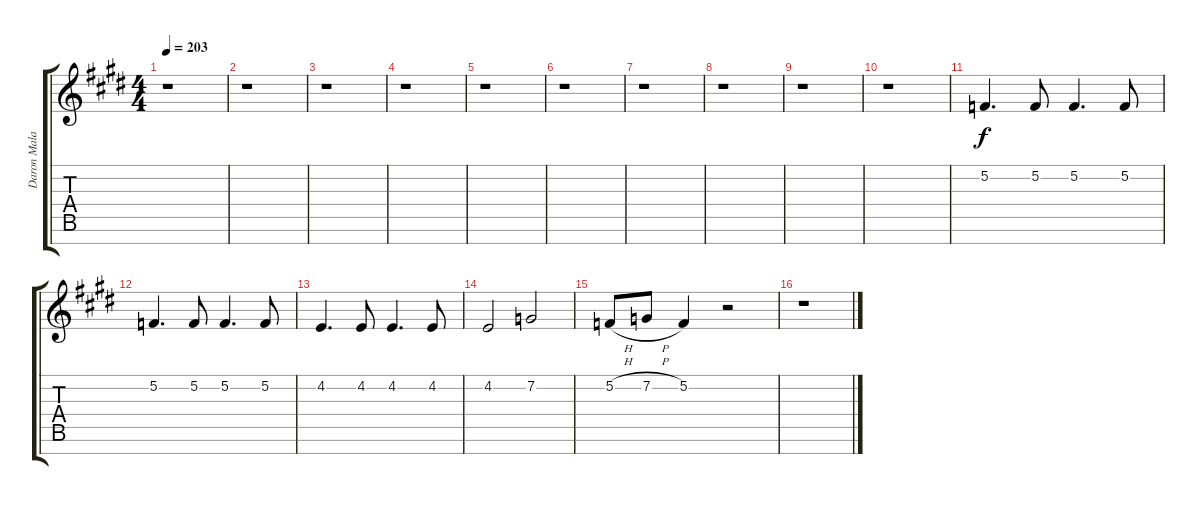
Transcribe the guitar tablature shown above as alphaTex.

\track ("Daron Malakian [Vocals]" "Daron Mala") {instrument clarinet}
\staff {score tabs}
\tuning (F4 C4 Ab3 Eb3 Bb2 F2 C2) {hide}
\ts (4 4)
\tempo 203
\clef g2
\ks c#minor
r.1{dy f} |
r.1 |
r.1 |
r.1 |
r.1 |
r.1 |
r.1 |
r.1 |
r.1 |
r.1 |
5.2.4{d volume 14} 5.2.8 5.2.4{d} 5.2.8 |
5.2.4{d} 5.2.8 5.2.4{d} 5.2.8 |
4.2.4{d} 4.2.8 4.2.4{d} 4.2.8 |
4.2.2 7.2.2 |
5.2{h}.8 7.2{h}.8 5.2.4 r.2 |
r.1
